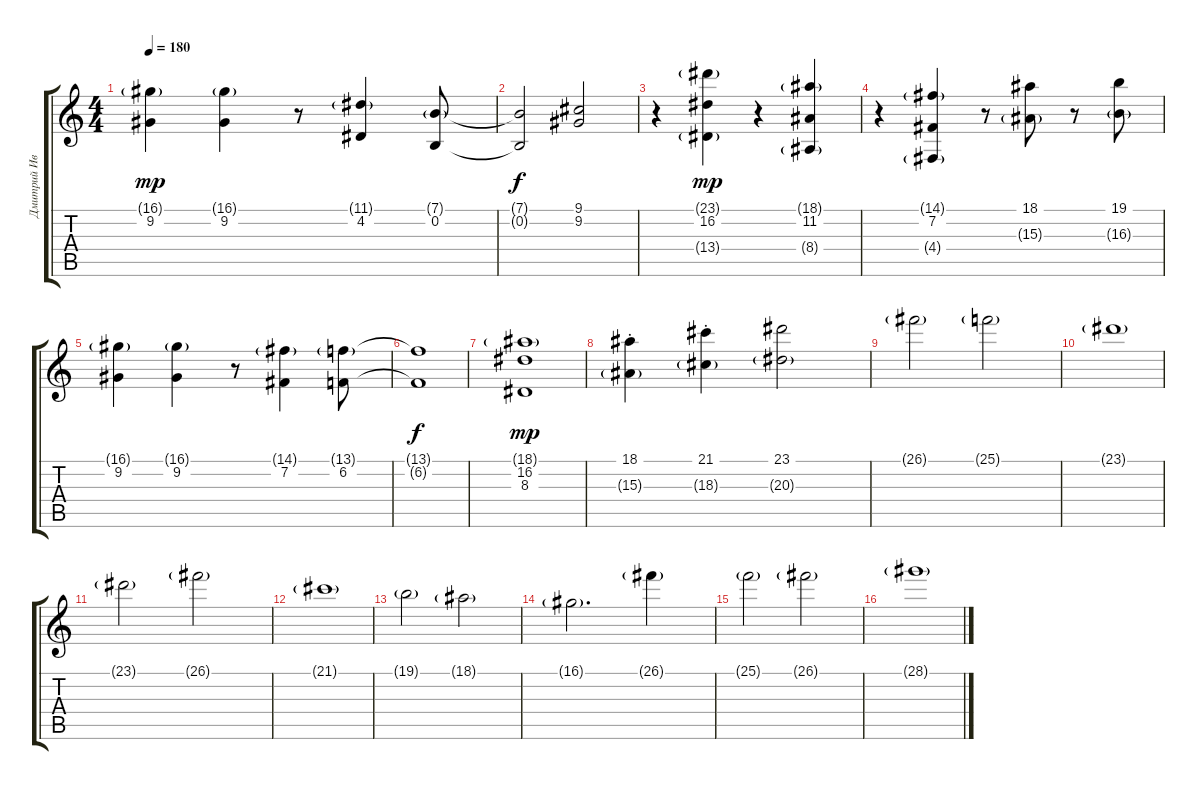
\track ("Дмитрий Иванов" "Дмитрий Ив") {instrument stringensemble1}
\staff {score tabs}
\tuning (E4 B3 G3 D3 A2 E2) {hide}
\ts (4 4)
\tempo 180
\clef g2
\ks c
(16.1{g} 9.2).4{dy mp} (16.1{g} 9.2).4 r.8 (11.1{g} 4.2).4 (7.1{g} 0.2).8 |
(7.1{t} 0.2{t}).2{dy f} (9.1 9.2).2 |
r.4 (23.1{g} 16.2 13.4{g}).4{dy mp} r.4 (18.1{g} 11.2 8.4{g}).4 |
r.4 (14.1{g} 7.2 4.4{g}).4 r.8 (18.1 15.3{g}).8 r.8 (19.1 16.3{g}).8 |
(16.1{g} 9.2).4 (16.1{g} 9.2).4 r.8 (14.1{g} 7.2).4 (13.1{g} 6.2).8 |
(13.1{t} 6.2{t}).1{dy f} |
(18.1{g} 16.2 8.3).1{dy mp} |
(18.1{st} 15.3{g st}).4 (21.1{st} 18.3{g st}).4 (23.1 20.3{g}).2 |
26.1{g}.2 25.1{g}.2 |
23.1{g}.1 |
23.1{g}.2 26.1{g}.2 |
21.1{g}.1 |
19.1{g}.2 18.1{g}.2 |
16.1{g}.2{d} 26.1{g}.4 |
25.1{g}.2 26.1{g}.2 |
28.1{g}.1
